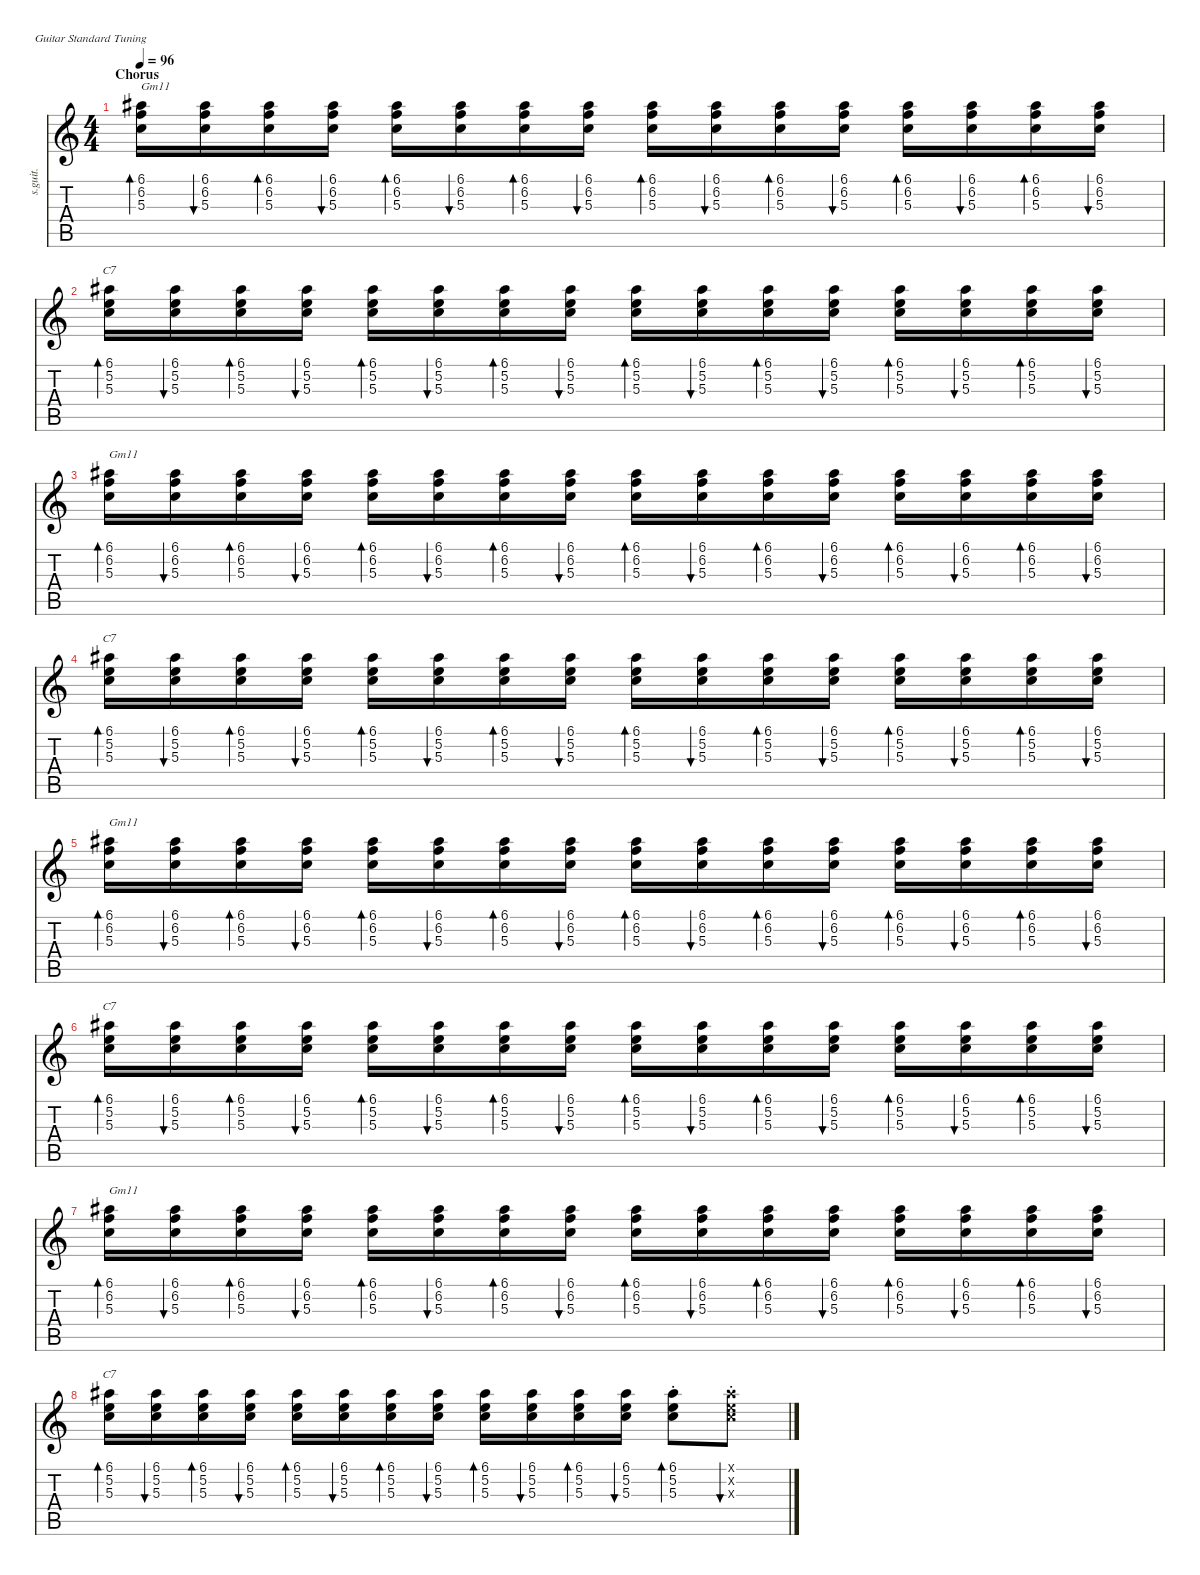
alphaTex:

\defaultSystemsLayout 4
\hideDynamics
\bracketExtendMode nobrackets
\track ("Dave Navarro (Rhythm)" "s.guit.") {instrument electricguitarclean}
\staff {score tabs}
\tuning (E4 B3 G3 D3 A2 E2)
\chord ("C7" 3 1 2 2 0 x) {showdiagram false}
\ts (4 4)
\section ("" "Chorus")
\tempo 96
\clef g2
\ks c
(6.1{acc #} 6.2 5.3).16{bd 30 txt "Gm11" dy f} (6.1{acc #} 6.2 5.3).16{bu 30} (6.1{acc #} 6.2 5.3).16{bd 30} (6.1{acc #} 6.2 5.3).16{bu 30} (6.1{acc #} 6.2 5.3).16{bd 30} (6.1{acc #} 6.2 5.3).16{bu 30} (6.1{acc #} 6.2 5.3).16{bd 30} (6.1{acc #} 6.2 5.3).16{bu 30} (6.1{acc #} 6.2 5.3).16{bd 30} (6.1{acc #} 6.2 5.3).16{bu 30} (6.1{acc #} 6.2 5.3).16{bd 30} (6.1{acc #} 6.2 5.3).16{bu 30} (6.1{acc #} 6.2 5.3).16{bd 30} (6.1{acc #} 6.2 5.3).16{bu 30} (6.1{acc #} 6.2 5.3).16{bd 30} (6.1{acc #} 6.2 5.3).16{bu 30} |
(6.1{acc #} 5.2 5.3).16{bd 30 ch "C7"} (6.1{acc #} 5.2 5.3).16{bu 30} (6.1{acc #} 5.2 5.3).16{bd 30} (6.1{acc #} 5.2 5.3).16{bu 30} (6.1{acc #} 5.2 5.3).16{bd 30} (6.1{acc #} 5.2 5.3).16{bu 30} (6.1{acc #} 5.2 5.3).16{bd 30} (6.1{acc #} 5.2 5.3).16{bu 30} (6.1{acc #} 5.2 5.3).16{bd 30} (6.1{acc #} 5.2 5.3).16{bu 30} (6.1{acc #} 5.2 5.3).16{bd 30} (6.1{acc #} 5.2 5.3).16{bu 30} (6.1{acc #} 5.2 5.3).16{bd 30} (6.1{acc #} 5.2 5.3).16{bu 30} (6.1{acc #} 5.2 5.3).16{bd 30} (6.1{acc #} 5.2 5.3).16{bu 30} |
(6.1{acc #} 6.2 5.3).16{bd 30 txt "Gm11"} (6.1{acc #} 6.2 5.3).16{bu 30} (6.1{acc #} 6.2 5.3).16{bd 30} (6.1{acc #} 6.2 5.3).16{bu 30} (6.1{acc #} 6.2 5.3).16{bd 30} (6.1{acc #} 6.2 5.3).16{bu 30} (6.1{acc #} 6.2 5.3).16{bd 30} (6.1{acc #} 6.2 5.3).16{bu 30} (6.1{acc #} 6.2 5.3).16{bd 30} (6.1{acc #} 6.2 5.3).16{bu 30} (6.1{acc #} 6.2 5.3).16{bd 30} (6.1{acc #} 6.2 5.3).16{bu 30} (6.1{acc #} 6.2 5.3).16{bd 30} (6.1{acc #} 6.2 5.3).16{bu 30} (6.1{acc #} 6.2 5.3).16{bd 30} (6.1{acc #} 6.2 5.3).16{bu 30} |
(6.1{acc #} 5.2 5.3).16{bd 30 ch "C7"} (6.1{acc #} 5.2 5.3).16{bu 30} (6.1{acc #} 5.2 5.3).16{bd 30} (6.1{acc #} 5.2 5.3).16{bu 30} (6.1{acc #} 5.2 5.3).16{bd 30} (6.1{acc #} 5.2 5.3).16{bu 30} (6.1{acc #} 5.2 5.3).16{bd 30} (6.1{acc #} 5.2 5.3).16{bu 30} (6.1{acc #} 5.2 5.3).16{bd 30} (6.1{acc #} 5.2 5.3).16{bu 30} (6.1{acc #} 5.2 5.3).16{bd 30} (6.1{acc #} 5.2 5.3).16{bu 30} (6.1{acc #} 5.2 5.3).16{bd 30} (6.1{acc #} 5.2 5.3).16{bu 30} (6.1{acc #} 5.2 5.3).16{bd 30} (6.1{acc #} 5.2 5.3).16{bu 30} |
(6.1{acc #} 6.2 5.3).16{bd 30 txt "Gm11"} (6.1{acc #} 6.2 5.3).16{bu 30} (6.1{acc #} 6.2 5.3).16{bd 30} (6.1{acc #} 6.2 5.3).16{bu 30} (6.1{acc #} 6.2 5.3).16{bd 30} (6.1{acc #} 6.2 5.3).16{bu 30} (6.1{acc #} 6.2 5.3).16{bd 30} (6.1{acc #} 6.2 5.3).16{bu 30} (6.1{acc #} 6.2 5.3).16{bd 30} (6.1{acc #} 6.2 5.3).16{bu 30} (6.1{acc #} 6.2 5.3).16{bd 30} (6.1{acc #} 6.2 5.3).16{bu 30} (6.1{acc #} 6.2 5.3).16{bd 30} (6.1{acc #} 6.2 5.3).16{bu 30} (6.1{acc #} 6.2 5.3).16{bd 30} (6.1{acc #} 6.2 5.3).16{bu 30} |
(6.1{acc #} 5.2 5.3).16{bd 30 ch "C7"} (6.1{acc #} 5.2 5.3).16{bu 30} (6.1{acc #} 5.2 5.3).16{bd 30} (6.1{acc #} 5.2 5.3).16{bu 30} (6.1{acc #} 5.2 5.3).16{bd 30} (6.1{acc #} 5.2 5.3).16{bu 30} (6.1{acc #} 5.2 5.3).16{bd 30} (6.1{acc #} 5.2 5.3).16{bu 30} (6.1{acc #} 5.2 5.3).16{bd 30} (6.1{acc #} 5.2 5.3).16{bu 30} (6.1{acc #} 5.2 5.3).16{bd 30} (6.1{acc #} 5.2 5.3).16{bu 30} (6.1{acc #} 5.2 5.3).16{bd 30} (6.1{acc #} 5.2 5.3).16{bu 30} (6.1{acc #} 5.2 5.3).16{bd 30} (6.1{acc #} 5.2 5.3).16{bu 30} |
(6.1{acc #} 6.2 5.3).16{bd 30 txt "Gm11"} (6.1{acc #} 6.2 5.3).16{bu 30} (6.1{acc #} 6.2 5.3).16{bd 30} (6.1{acc #} 6.2 5.3).16{bu 30} (6.1{acc #} 6.2 5.3).16{bd 30} (6.1{acc #} 6.2 5.3).16{bu 30} (6.1{acc #} 6.2 5.3).16{bd 30} (6.1{acc #} 6.2 5.3).16{bu 30} (6.1{acc #} 6.2 5.3).16{bd 30} (6.1{acc #} 6.2 5.3).16{bu 30} (6.1{acc #} 6.2 5.3).16{bd 30} (6.1{acc #} 6.2 5.3).16{bu 30} (6.1{acc #} 6.2 5.3).16{bd 30} (6.1{acc #} 6.2 5.3).16{bu 30} (6.1{acc #} 6.2 5.3).16{bd 30} (6.1{acc #} 6.2 5.3).16{bu 30} |
(6.1{acc #} 5.2 5.3).16{bd 30 ch "C7"} (6.1{acc #} 5.2 5.3).16{bu 30} (6.1{acc #} 5.2 5.3).16{bd 30} (6.1{acc #} 5.2 5.3).16{bu 30} (6.1{acc #} 5.2 5.3).16{bd 30} (6.1{acc #} 5.2 5.3).16{bu 30} (6.1{acc #} 5.2 5.3).16{bd 30} (6.1{acc #} 5.2 5.3).16{bu 30} (6.1{acc #} 5.2 5.3).16{bd 30} (6.1{acc #} 5.2 5.3).16{bu 30} (6.1{acc #} 5.2 5.3).16{bd 30} (6.1{acc #} 5.2 5.3).16{bu 30} (6.1{st acc #} 5.2 5.3{st}).8{bd 30} (6.1{st x acc #} 5.2{x} 5.3{st x}).8{bu 30}
